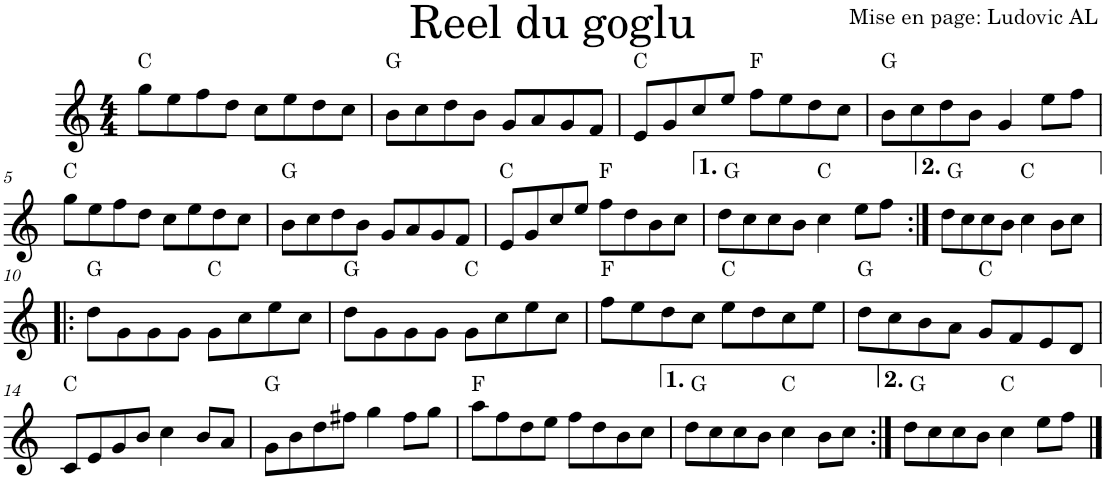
**kern	**harte
*part1	*part1
*staff1	*
*I"Violon	*
*I'Vln.	*
*clefG2	*
*k[]	*
*M4/4	*
=1	=1
8gg\L	C:maj
8ee\	.
8ff\	.
8dd\J	.
8cc\L	.
8ee\	.
8dd\	.
8cc\J	.
=2	=2
8b\L	G:maj
8cc\	.
8dd\	.
8b\J	.
8g/L	.
8a/	.
8g/	.
8f/J	.
=3	=3
8e/L	C:maj
8g/	.
8cc/	.
8ee/J	.
8ff\L	F:maj
8ee\	.
8dd\	.
8cc\J	.
=4	=4
8b\L	G:maj
8cc\	.
8dd\	.
8b\J	.
4g/	.
8ee\L	.
8ff\J	.
!!LO:LB:g=z
=5	=5
8gg\L	C:maj
8ee\	.
8ff\	.
8dd\J	.
8cc\L	.
8ee\	.
8dd\	.
8cc\J	.
=6	=6
8b\L	G:maj
8cc\	.
8dd\	.
8b\J	.
8g/L	.
8a/	.
8g/	.
8f/J	.
=7	=7
8e/L	C:maj
8g/	.
8cc/	.
8ee/J	.
8ff\L	F:maj
8dd\	.
8b\	.
8cc\J	.
=8	=8
8dd\L	G:maj
8cc\	.
8cc\	.
8b\J	.
4cc\	C:maj
8ee\L	.
8ff\J	.
=9:|!	=9:|!
8dd\L	G:maj
8cc\	.
8cc\	.
8b\J	.
4cc\	C:maj
8b\L	.
8cc\J	.
!!LO:LB:g=z
=10!|:	=10!|:
8dd\L	G:maj
8g\	.
8g\	.
8g\J	.
8g\L	C:maj
8cc\	.
8ee\	.
8cc\J	.
=11	=11
8dd\L	G:maj
8g\	.
8g\	.
8g\J	.
8g\L	C:maj
8cc\	.
8ee\	.
8cc\J	.
=12	=12
8ff\L	F:maj
8ee\	.
8dd\	.
8cc\J	.
8ee\L	C:maj
8dd\	.
8cc\	.
8ee\J	.
=13	=13
8dd\L	G:maj
8cc\	.
8b\	.
8a\J	.
8g/L	C:maj
8f/	.
8e/	.
8d/J	.
!!LO:LB:g=z
=14	=14
8c/L	C:maj
8e/	.
8g/	.
8b/J	.
4cc\	.
8b/L	.
8a/J	.
=15	=15
8g\L	G:maj
8b\	.
8dd\	.
8ff#X\J	.
4gg\	.
8ff#\L	.
8gg\J	.
=16	=16
8aa\L	F:maj
8ff\	.
8dd\	.
8ee\J	.
8ff\L	.
8dd\	.
8b\	.
8cc\J	.
=17	=17
8dd\L	G:maj
8cc\	.
8cc\	.
8b\J	.
4cc\	C:maj
8b\L	.
8cc\J	.
=18:|!	=18:|!
8dd\L	G:maj
8cc\	.
8cc\	.
8b\J	.
4cc\	C:maj
8ee\L	.
8ff\J	.
==	==
*-	*-
